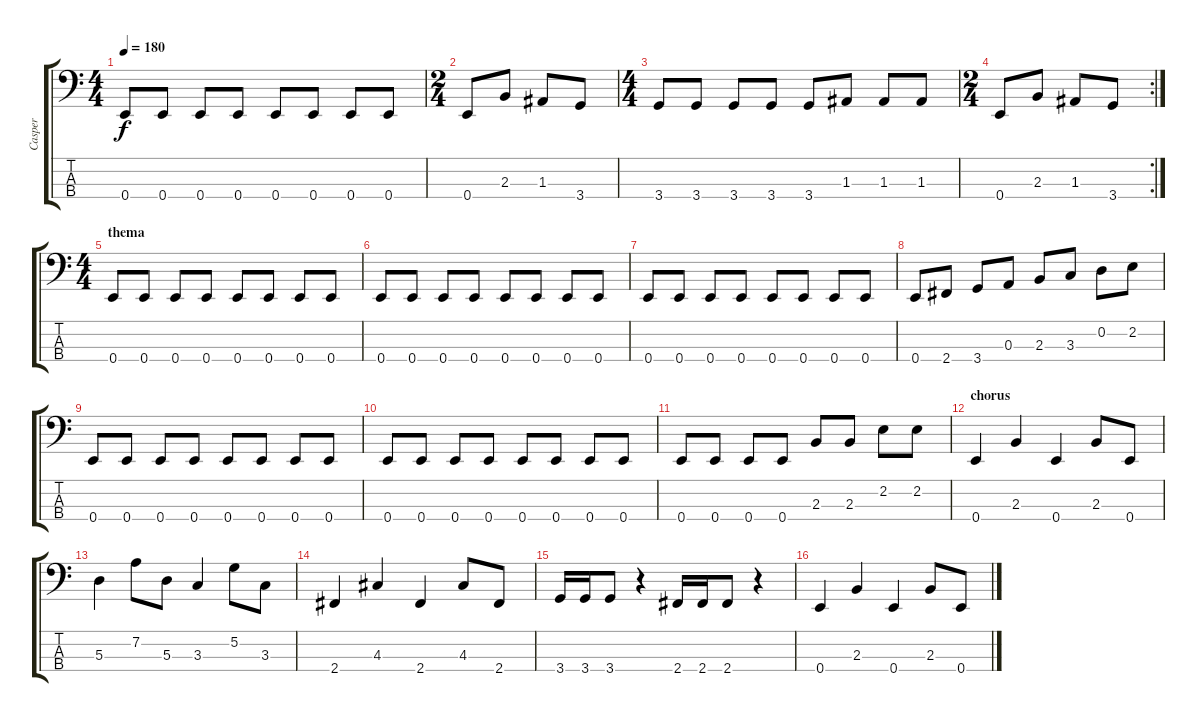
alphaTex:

\track ("Casper" "Casper") {instrument electricbasspick}
\staff {score tabs}
\tuning (G2 D2 A1 E1) {hide}
\ts (4 4)
\tempo 180
\clef f4
\ks c
0.4.8{dy f} 0.4.8 0.4.8 0.4.8 0.4.8 0.4.8 0.4.8 0.4.8 |
\ts (2 4)
0.4.8 2.3.8 1.3.8 3.4.8 |
\ts (4 4)
3.4.8 3.4.8 3.4.8 3.4.8 3.4.8 1.3.8 1.3.8 1.3.8 |
\rc 2
\ts (2 4)
0.4.8 2.3.8 1.3.8 3.4.8 |
\ts (4 4)
\section ("" "thema")
0.4.8 0.4.8 0.4.8 0.4.8 0.4.8 0.4.8 0.4.8 0.4.8 |
0.4.8 0.4.8 0.4.8 0.4.8 0.4.8 0.4.8 0.4.8 0.4.8 |
0.4.8 0.4.8 0.4.8 0.4.8 0.4.8 0.4.8 0.4.8 0.4.8 |
0.4.8 2.4.8 3.4.8 0.3.8 2.3.8 3.3.8 0.2.8 2.2.8 |
0.4.8 0.4.8 0.4.8 0.4.8 0.4.8 0.4.8 0.4.8 0.4.8 |
0.4.8 0.4.8 0.4.8 0.4.8 0.4.8 0.4.8 0.4.8 0.4.8 |
0.4.8 0.4.8 0.4.8 0.4.8 2.3.8 2.3.8 2.2.8 2.2.8 |
\section ("" "chorus")
0.4.4 2.3.4 0.4.4 2.3.8 0.4.8 |
5.3.4 7.2.8 5.3.8 3.3.4 5.2.8 3.3.8 |
2.4.4 4.3.4 2.4.4 4.3.8 2.4.8 |
3.4.16 3.4.16 3.4.8 r.4 2.4.16 2.4.16 2.4.8 r.4 |
0.4.4 2.3.4 0.4.4 2.3.8 0.4.8
